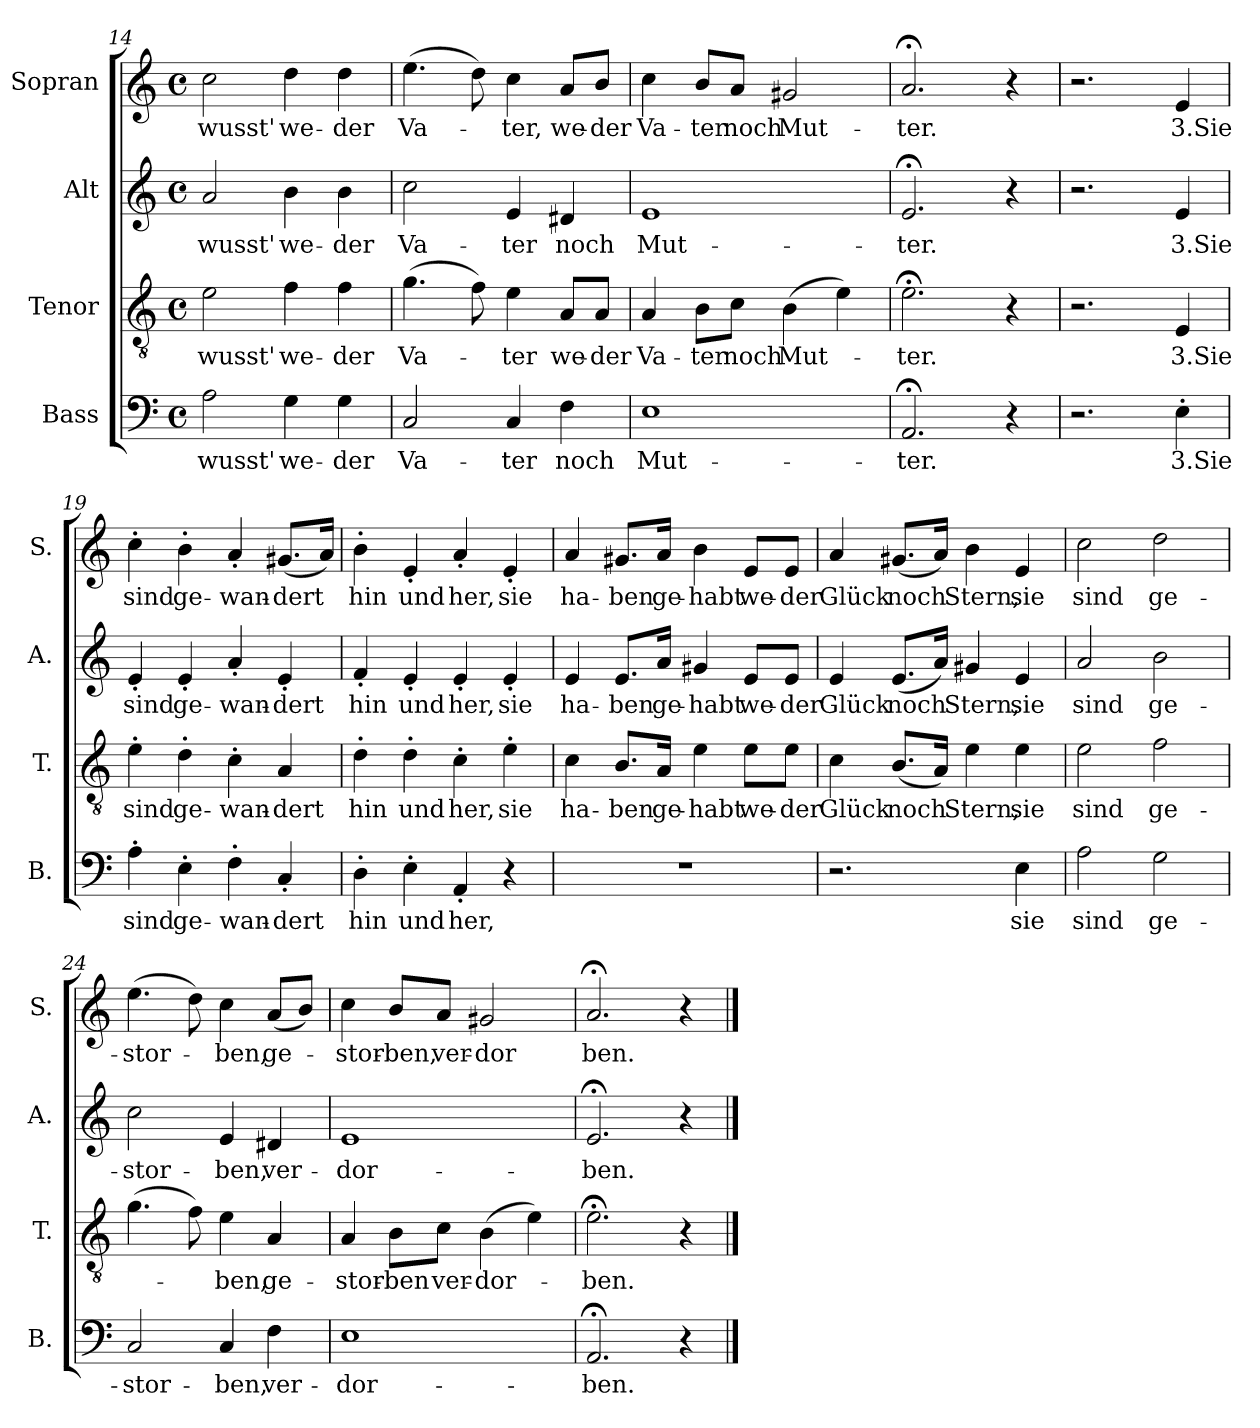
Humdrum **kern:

**kern	**text	**kern	**text	**kern	**text	**kern	**text
*part4	*part4	*part3	*part3	*part2	*part2	*part1	*part1
*staff4	*staff4	*staff3	*staff3	*staff2	*staff2	*staff1	*staff1
*I"Bass	*	*I"Tenor	*	*I"Alt	*	*I"Sopran	*
*I'B.	*	*I'T.	*	*I'A.	*	*I'S.	*
!!LO:LB:g=z
*clefF4	*	*clefGv2	*	*clefG2	*	*clefG2	*
*k[]	*	*k[]	*	*k[]	*	*k[]	*
*M4/4	*	*M4/4	*	*M4/4	*	*M4/4	*
*met(c)	*	*met(c)	*	*met(c)	*	*met(c)	*
=14	=14	=14	=14	=14	=14	=14	=14
2A\	wusst'	2e\	wusst'	2a/	wusst'	2cc\	wusst'
4G\	we-	4f\	we-	4b\	we-	4dd\	we-
4G\	-der	4f\	-der	4b\	-der	4dd\	-der
=15	=15	=15	=15	=15	=15	=15	=15
2C/	Va-	(4.g\	Va-	2cc\	Va-	(4.ee\	Va-
.	.	8f\)	.	.	.	8dd\)	.
4C/	-ter	4e\	-ter	4e/	-ter	4cc\	-ter,
4F\	noch	8A/L	we-	4d#X/	noch	8a/L	we-
.	.	8A/J	-der	.	.	8b/J	-der
=16	=16	=16	=16	=16	=16	=16	=16
1E	Mut-	4A/	Va-	1e	Mut-	4cc\	Va-
.	.	8B\L	-ter	.	.	8b/L	-ter
.	.	8c\J	noch	.	.	8a/J	noch
.	.	(4B\	Mut-	.	.	2g#X/	Mut-
.	.	4e\)	.	.	.	.	.
=17	=17	=17	=17	=17	=17	=17	=17
2.AA;</	-ter.	2.e;<\	-ter.	2.e;</	-ter.	2.a;</	-ter.
4r	.	4r	.	4r	.	4r	.
=18	=18	=18	=18	=18	=18	=18	=18
2.r	.	2.r	.	2.r	.	2.r	.
4E'\	3.Sie	4E/	3.Sie	4e/	3.Sie	4e/	3.Sie
!!LO:PB:g=z
=19	=19	=19	=19	=19	=19	=19	=19
4A'\	sind	4e'\	sind	4e'/	sind	4cc'\	sind
4E'\	ge-	4d'\	ge-	4e'/	ge-	4b'\	ge-
4F'\	-wan-	4c'\	-wan-	4a'/	-wan-	4a'/	-wan-
4C'/	-dert	4A/	-dert	4e'/	-dert	(8.g#X/L	-dert
.	.	.	.	.	.	16a/Jk)	.
=20	=20	=20	=20	=20	=20	=20	=20
4D'\	hin	4d'\	hin	4f'/	hin	4b'\	hin
4E'\	und	4d'\	und	4e'/	und	4e'/	und
4AA'/	her,	4c'\	her,	4e'/	her,	4a'/	her,
4r	.	4e'\	sie	4e'/	sie	4e'/	sie
=21	=21	=21	=21	=21	=21	=21	=21
1r	.	4c\	ha-	4e/	ha-	4a/	ha-
.	.	8.B/L	-ben	8.e/L	-ben	8.g#X/L	-ben
.	.	16A/Jk	ge-	16a/Jk	ge-	16a/Jk	ge-
.	.	4e\	-habt	4g#X/	-habt	4b\	-habt
.	.	8e\L	we-	8e/L	we-	8e/L	we-
.	.	8e\J	-der	8e/J	-der	8e/J	-der
=22	=22	=22	=22	=22	=22	=22	=22
2.r	.	4c\	Glück	4e/	Glück	4a/	Glück
.	.	(8.B/L	noch	(8.e/L	noch	(8.g#X/L	noch
.	.	16A/Jk)	.	16a/Jk)	.	16a/Jk)	.
.	.	4e\	Stern,	4g#X/	Stern,	4b\	Stern,
4E\	sie	4e\	sie	4e/	sie	4e/	sie
!!LO:LB:g=z
=23	=23	=23	=23	=23	=23	=23	=23
2A\	sind	2e\	sind	2a/	sind	2cc\	sind
2G\	ge-	2f\	ge-	2b\	ge-	2dd\	ge-
=24	=24	=24	=24	=24	=24	=24	=24
2C/	-stor-	(4.g\	.	2cc\	-stor-	(4.ee\	-stor-
.	.	8f\)	.	.	.	8dd\)	.
4C/	-ben,	4e\	-ben,	4e/	-ben,	4cc\	ben,
4F\	ver-	4A/	ge-	4d#X/	ver-	(8a/L	ge-
.	.	.	.	.	.	8b/J)	.
=25	=25	=25	=25	=25	=25	=25	=25
1E	-dor-	4A/	-stor-	1e	-dor-	4cc\	-stor-
.	.	8B\L	-ben	.	.	8b/L	-ben,
.	.	8c\J	ver-	.	.	8a/J	ver-
.	.	(4B\	-dor-	.	.	2g#X/	-dor
.	.	4e\)	.	.	.	.	.
=26	=26	=26	=26	=26	=26	=26	=26
2.AA;</	-ben.	2.e;<\	-ben.	2.e;</	-ben.	2.a;</	-ben.
4r	.	4r	.	4r	.	4r	.
==	==	==	==	==	==	==	==
*-	*-	*-	*-	*-	*-	*-	*-
